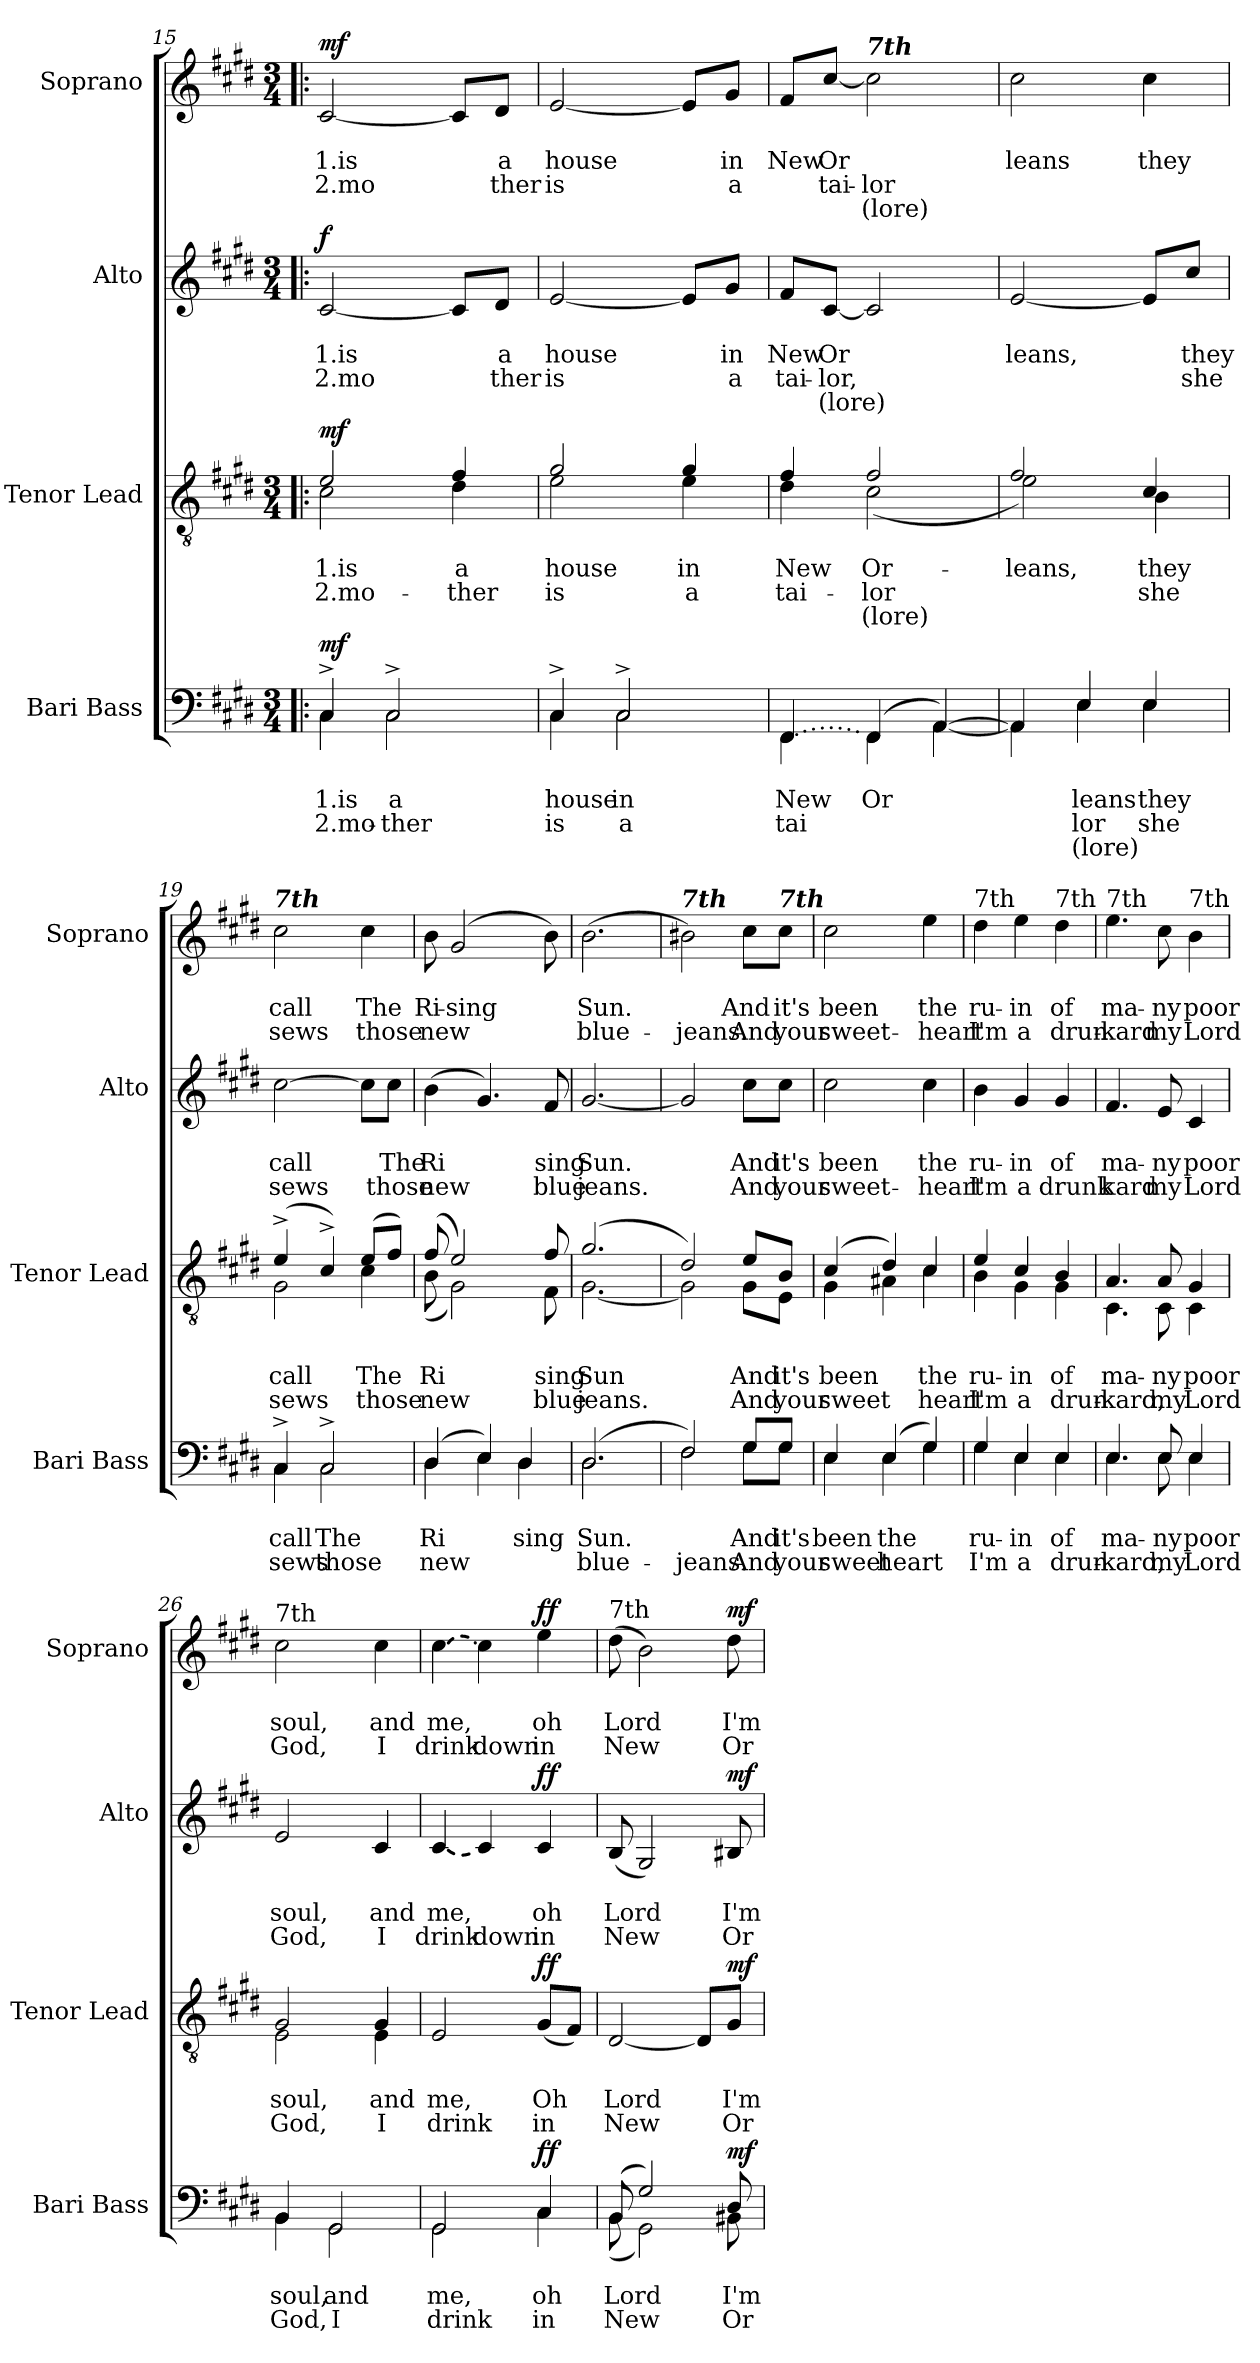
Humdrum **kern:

**kern	**text	**text	**text	**text	**dynam	**kern	**text	**text	**text	**text	**dynam	**kern	**text	**text	**text	**text	**dynam	**kern	**text	**text	**text	**text	**dynam
*part4	*part4	*part4	*part4	*part4	*part4	*part3	*part3	*part3	*part3	*part3	*part3	*part2	*part2	*part2	*part2	*part2	*part2	*part1	*part1	*part1	*part1	*part1	*part1
*staff4	*staff4	*staff4	*staff4	*staff4	*staff4	*staff3	*staff3	*staff3	*staff3	*staff3	*staff3	*staff2	*staff2	*staff2	*staff2	*staff2	*staff2	*staff1	*staff1	*staff1	*staff1	*staff1	*staff1
*I"Bari Bass	*	*	*	*	*	*I"Tenor Lead	*	*	*	*	*	*I"Alto	*	*	*	*	*	*I"Soprano	*	*	*	*	*
*I'Bari Bass	*	*	*	*	*	*I'Tenor  Lead	*	*	*	*	*	*I'Alto	*	*	*	*	*	*I'Soprano	*	*	*	*	*
*clefF4	*	*	*	*	*	*clefGv2	*	*	*	*	*	*clefG2	*	*	*	*	*	*clefG2	*	*	*	*	*
*k[f#c#g#d#]	*	*	*	*	*	*k[f#c#g#d#]	*	*	*	*	*	*k[f#c#g#d#]	*	*	*	*	*	*k[f#c#g#d#]	*	*	*	*	*
*M3/4	*	*	*	*	*	*M3/4	*	*	*	*	*	*M3/4	*	*	*	*	*	*M3/4	*	*	*	*	*
=15!|:	=15!|:	=15!|:	=15!|:	=15!|:	=15!|:	=15!|:	=15!|:	=15!|:	=15!|:	=15!|:	=15!|:	=15!|:	=15!|:	=15!|:	=15!|:	=15!|:	=15!|:	=15!|:	=15!|:	=15!|:	=15!|:	=15!|:	=15!|:
*^	*	*	*	*	*	*^	*	*	*	*	*	*	*	*	*	*	*	*	*	*	*	*	*
!	!	!	!	!	!	!LO:DY:a	!	!	!	!	!	!	!LO:DY:a	!	!	!	!	!	!LO:DY:a	!	!	!	!	!	!LO:DY:a
4C#^/	4C#\	.	1.is	2.mo-	.	mf	2e/	2c#\	.	1.is	2.mo-	.	mf	[2c#/	.	1.is	-2.mo	.	f	[2c#/	.	1.is	-2.mo	.	mf
2C#^/	2C#\	.	a	-ther	.	.	.	.	.	.	.	.	.	.	.	.	.	.	.	.	.	.	.	.	.
.	.	.	.	.	.	.	4f#/	4d#\	.	a	-ther	.	.	8c#/L]	.	.	.	.	.	8c#/L]	.	.	.	.	.
.	.	.	.	.	.	.	.	.	.	.	.	.	.	8d#/J	.	a	ther	.	.	8d#/J	.	a	ther	.	.
=16	=16	=16	=16	=16	=16	=16	=16	=16	=16	=16	=16	=16	=16	=16	=16	=16	=16	=16	=16	=16	=16	=16	=16	=16	=16
4C#^/	4C#\	.	house	is	.	.	2g#/	2e\	.	house	is	.	.	[2e/	.	house	is	.	.	[2e/	.	house	is	.	.
2C#^/	2C#\	.	in	a	.	.	.	.	.	.	.	.	.	.	.	.	.	.	.	.	.	.	.	.	.
.	.	.	.	.	.	.	4g#/	4e\	.	in	a	.	.	8e/L]	.	.	.	.	.	8e/L]	.	.	.	.	.
.	.	.	.	.	.	.	.	.	.	.	.	.	.	8g#/J	.	in	a	.	.	8g#/J	.	in	a	.	.
!!LO:PB:g=z
=17	=17	=17	=17	=17	=17	=17	=17	=17	=17	=17	=17	=17	=17	=17	=17	=17	=17	=17	=17	=17	=17	=17	=17	=17	=17
!LO:T:dot	!	!	!	!	!	!	!	!	!	!	!	!	!	!	!	!	!	!	!	!	!	!	!	!	!
[4FF#/	4FF#\	.	New	tai	.	.	4f#/	4d#\	.	New	tai-	.	.	8f#/L	.	New	tai-	.	.	8f#/L	.	New	.	.	.
.	.	.	.	.	.	.	.	.	.	.	.	.	.	[8c#/J	.	Or	-lor,	(lore)	.	[8cc#/J	.	Or	tai-	.	.
!	!	!	!	!	!	!	!	!	!	!	!	!	!	!	!	!	!	!	!	!LO:TX:a:Bi:t=7th	!	!	!	!	!
(4FF#/]	4FF#\	.	Or	.	.	.	2f#/	(2c#\	.	Or-	-lor	(lore)	.	2c#/]	.	.	.	.	.	2cc#\]	.	.	-lor	(lore)	.
[4AA/)	[4AA\	.	.	.	.	.	.	.	.	.	.	.	.	.	.	.	.	.	.	.	.	.	.	.	.
=18	=18	=18	=18	=18	=18	=18	=18	=18	=18	=18	=18	=18	=18	=18	=18	=18	=18	=18	=18	=18	=18	=18	=18	=18	=18
4AA/]	4AA\]	.	.	.	.	.	2f#/	2e\)	.	-leans,	.	.	.	[2e/	.	leans,	.	.	.	2cc#\	.	leans	.	.	.
4E/	4E\	.	leans	lor	(lore)	.	.	.	.	.	.	.	.	.	.	.	.	.	.	.	.	.	.	.	.
4E/	4E\	.	they	she	.	.	4c#/	4B\	.	they	she	.	.	8e/L]	.	.	.	.	.	4cc#\	.	they	.	.	.
.	.	.	.	.	.	.	.	.	.	.	.	.	.	8cc#/J	.	they	she	.	.	.	.	.	.	.	.
=19	=19	=19	=19	=19	=19	=19	=19	=19	=19	=19	=19	=19	=19	=19	=19	=19	=19	=19	=19	=19	=19	=19	=19	=19	=19
!	!	!	!	!	!	!	!	!	!	!	!	!	!	!	!	!	!	!	!	!LO:TX:a:Bi:t=7th	!	!	!	!	!
4C#^/	4C#\	.	call	sews	.	.	(4e^/	2G#\	.	call	sews	.	.	[2cc#\	.	call	sews	.	.	2cc#\	.	call	sews	.	.
2C#^/	2C#\	.	The	those	.	.	4c#^/)	.	.	.	.	.	.	.	.	.	.	.	.	.	.	.	.	.	.
.	.	.	.	.	.	.	(8e/L	4c#\	.	The	those	.	.	8cc#\L]	.	.	.	.	.	4cc#\	.	The	those	.	.
.	.	.	.	.	.	.	8f#/J)	.	.	.	.	.	.	8cc#\J	.	The	those	.	.	.	.	.	.	.	.
=20	=20	=20	=20	=20	=20	=20	=20	=20	=20	=20	=20	=20	=20	=20	=20	=20	=20	=20	=20	=20	=20	=20	=20	=20	=20
(4D#/	4D#\	.	Ri	new	.	.	(8f#/	(8B\	.	Ri	new	.	.	(4b\	.	-Ri	new	.	.	8b\	.	Ri-	new	.	.
.	.	.	.	.	.	.	2e/)	2G#\)	.	.	.	.	.	.	.	.	.	.	.	(2g#/	.	-sing	.	.	.
4E/)	4E\	.	.	.	.	.	.	.	.	.	.	.	.	4.g#/)	.	.	.	.	.	.	.	.	.	.	.
4D#/	4D#\	.	sing	.	.	.	.	.	.	.	.	.	.	.	.	.	.	.	.	.	.	.	.	.	.
.	.	.	.	.	.	.	8f#/	8F#\	.	sing	blue	.	.	8f#/	.	sing	blue	.	.	8b\)	.	.	.	.	.
=21	=21	=21	=21	=21	=21	=21	=21	=21	=21	=21	=21	=21	=21	=21	=21	=21	=21	=21	=21	=21	=21	=21	=21	=21	=21
(2.D#/	2.D#\	.	Sun.	blue-	.	.	(2.g#/	[2.G#\	.	Sun	jeans.	.	.	[2.g#/	.	Sun.	-jeans.	.	.	(2.b\	.	Sun.	blue-	.	.
=22	=22	=22	=22	=22	=22	=22	=22	=22	=22	=22	=22	=22	=22	=22	=22	=22	=22	=22	=22	=22	=22	=22	=22	=22	=22
!	!	!	!	!	!	!	!	!	!	!	!	!	!	!	!	!	!	!	!	!LO:TX:a:Bi:t=7th	!	!	!	!	!
2F#/)	2F#\	.	.	-jeans.	.	.	2d#/)	2G#\]	.	.	.	.	.	2g#/]	.	.	.	.	.	2b#X\)	.	.	-jeans.	.	.
8G#/L	8G#\L	.	And	And	.	.	8e/L	8G#\L	.	And	And	.	.	8cc#\L	.	And	And	.	.	8cc#\L	.	And	And	.	.
!	!	!	!	!	!	!	!	!	!	!	!	!	!	!	!	!	!	!	!	!LO:TX:a:Bi:t=7th	!	!	!	!	!
8G#/J	8G#\J	.	it's	your	.	.	8B/J	8E\J	.	it's	your	.	.	8cc#\J	.	it's	your	.	.	8cc#\J	.	it's	your	.	.
=23	=23	=23	=23	=23	=23	=23	=23	=23	=23	=23	=23	=23	=23	=23	=23	=23	=23	=23	=23	=23	=23	=23	=23	=23	=23
4E/	4E\	.	been	sweet-	.	.	(4c#/	4G#\	.	been	sweet	.	.	2cc#\	.	been	sweet-	.	.	2cc#\	.	been	sweet-	.	.
(4E/	4E\	.	the	-heart	.	.	4d#/)	4A#X\	.	.	.	.	.	.	.	.	.	.	.	.	.	.	.	.	.
4G#/)	4G#\	.	.	.	.	.	4c#/	4c#\	.	the	heart	.	.	4cc#\	.	the	-heart	.	.	4ee\	.	the	-heart	.	.
=24	=24	=24	=24	=24	=24	=24	=24	=24	=24	=24	=24	=24	=24	=24	=24	=24	=24	=24	=24	=24	=24	=24	=24	=24	=24
!	!	!	!	!	!	!	!	!	!	!	!	!	!	!	!	!	!	!	!	!LO:TX:a:t=7th	!	!	!	!	!
4G#/	4G#\	.	ru-	I'm	.	.	4e/	4B\	.	ru-	I'm	.	.	4b\	.	ru-	I'm	.	.	4dd#\	.	ru-	I'm	.	.
4E/	4E\	.	-in	a	.	.	4c#/	4G#\	.	in	a	.	.	4g#/	.	-in	a	.	.	4ee\	.	-in	a	.	.
!	!	!	!	!	!	!	!	!	!	!	!	!	!	!	!	!	!	!	!	!LO:TX:a:t=7th	!	!	!	!	!
4E/	4E\	.	of	drun-	.	.	4B/	4G#\	.	of	drun-	.	.	4g#/	.	of	-drunk-	.	.	4dd#\	.	of	drun-	.	.
!!LO:LB:g=z
=25	=25	=25	=25	=25	=25	=25	=25	=25	=25	=25	=25	=25	=25	=25	=25	=25	=25	=25	=25	=25	=25	=25	=25	=25	=25
!	!	!	!	!	!	!	!	!	!	!	!	!	!	!	!	!	!	!	!	!LO:TX:a:t=7th	!	!	!	!	!
4.E/	4.E\	.	ma-	-kard,	.	.	4.A/	4.C#\	.	ma-	-kard,	.	.	4.f#/	.	ma-	-kard	.	.	4.ee\	.	ma-	-kard	.	.
8E/	8E\	.	-ny	my	.	.	8A/	8C#\	.	-ny	my	.	.	8e/	.	-ny	my	.	.	8cc#\	.	-ny	my	.	.
!	!	!	!	!	!	!	!	!	!	!	!	!	!	!	!	!	!	!	!	!LO:TX:a:t=7th	!	!	!	!	!
4E/	4E\	.	poor	Lord	.	.	4G#/	4C#\	.	poor	Lord	.	.	4c#/	.	poor	Lord	.	.	4b\	.	poor	Lord	.	.
=26	=26	=26	=26	=26	=26	=26	=26	=26	=26	=26	=26	=26	=26	=26	=26	=26	=26	=26	=26	=26	=26	=26	=26	=26	=26
!	!	!	!	!	!	!	!	!	!	!	!	!	!	!	!	!	!	!	!	!LO:TX:a:t=7th	!	!	!	!	!
4BB/	4BB\	.	soul,	God,	.	.	2G#/	2E\	.	soul,	God,	.	.	2e/	.	soul,	God,	.	.	2cc#\	.	soul,	God,	.	.
2GG#/	2GG#\	.	and	I	.	.	.	.	.	.	.	.	.	.	.	.	.	.	.	.	.	.	.	.	.
.	.	.	.	.	.	.	4G#/	4E\	.	and	I	.	.	4c#/	.	and	I	.	.	4cc#\	.	and	I	.	.
=27	=27	=27	=27	=27	=27	=27	=27	=27	=27	=27	=27	=27	=27	=27	=27	=27	=27	=27	=27	=27	=27	=27	=27	=27	=27
!	!	!	!	!	!	!	!	!	!	!	!	!	!	!LO:T:dash	!	!	!	!	!	!LO:T:dash	!	!	!	!	!
*	*	*	*	*	*	*	*v	*v	*	*	*	*	*	*	*	*	*	*	*	*	*	*	*	*	*
2GG#/	2GG#\	.	me,	drink	.	.	2E/	.	me,	drink	.	.	[4c#/	.	me,	drink	.	.	[4cc#\	.	me,	drink	.	.
.	.	.	.	.	.	.	.	.	.	.	.	.	4c#/]	.	.	down	.	.	4cc#\]	.	.	down	.	.
!	!	!	!	!	!	!LO:DY:a	!	!	!	!	!	!LO:DY:a	!	!	!	!	!	!LO:DY:a	!	!	!	!	!	!LO:DY:a
4C#/	4C#\	.	oh	in	.	ff	(8G#/L	.	Oh	in	.	ff	4c#/	.	oh	in	.	ff	4ee\	.	oh	in	.	ff
.	.	.	.	.	.	.	8F#/J)	.	.	.	.	.	.	.	.	.	.	.	.	.	.	.	.	.
=28	=28	=28	=28	=28	=28	=28	=28	=28	=28	=28	=28	=28	=28	=28	=28	=28	=28	=28	=28	=28	=28	=28	=28	=28
!	!	!	!	!	!	!	!	!	!	!	!	!	!	!	!	!	!	!	!LO:TX:a:t=7th	!	!	!	!	!
(8BB/	(8BB\	.	Lord	New	.	.	[2D#/	.	Lord	New	.	.	(8B/	.	Lord	New	.	.	(8dd#\	.	Lord	New	.	.
2G#/)	2GG#\)	.	.	.	.	.	.	.	.	.	.	.	2G#/)	.	.	.	.	.	2b\)	.	.	.	.	.
.	.	.	.	.	.	.	8D#/L]	.	.	.	.	.	.	.	.	.	.	.	.	.	.	.	.	.
!	!	!	!	!	!	!LO:DY:a	!	!	!	!	!	!LO:DY:a	!	!	!	!	!	!LO:DY:a	!	!	!	!	!	!LO:DY:a
8D#/	8BB#X\	.	I'm	Or-	.	mf	8G#/J	.	I'm	Or-	.	mf	8B#X/	.	I'm	Or-	.	mf	8dd#\	.	I'm	Or-	.	mf
*v	*v	*	*	*	*	*	*	*	*	*	*	*	*	*	*	*	*	*	*	*	*	*	*	*
=	=	=	=	=	=	=	=	=	=	=	=	=	=	=	=	=	=	=	=	=	=	=	=
*-	*-	*-	*-	*-	*-	*-	*-	*-	*-	*-	*-	*-	*-	*-	*-	*-	*-	*-	*-	*-	*-	*-	*-
